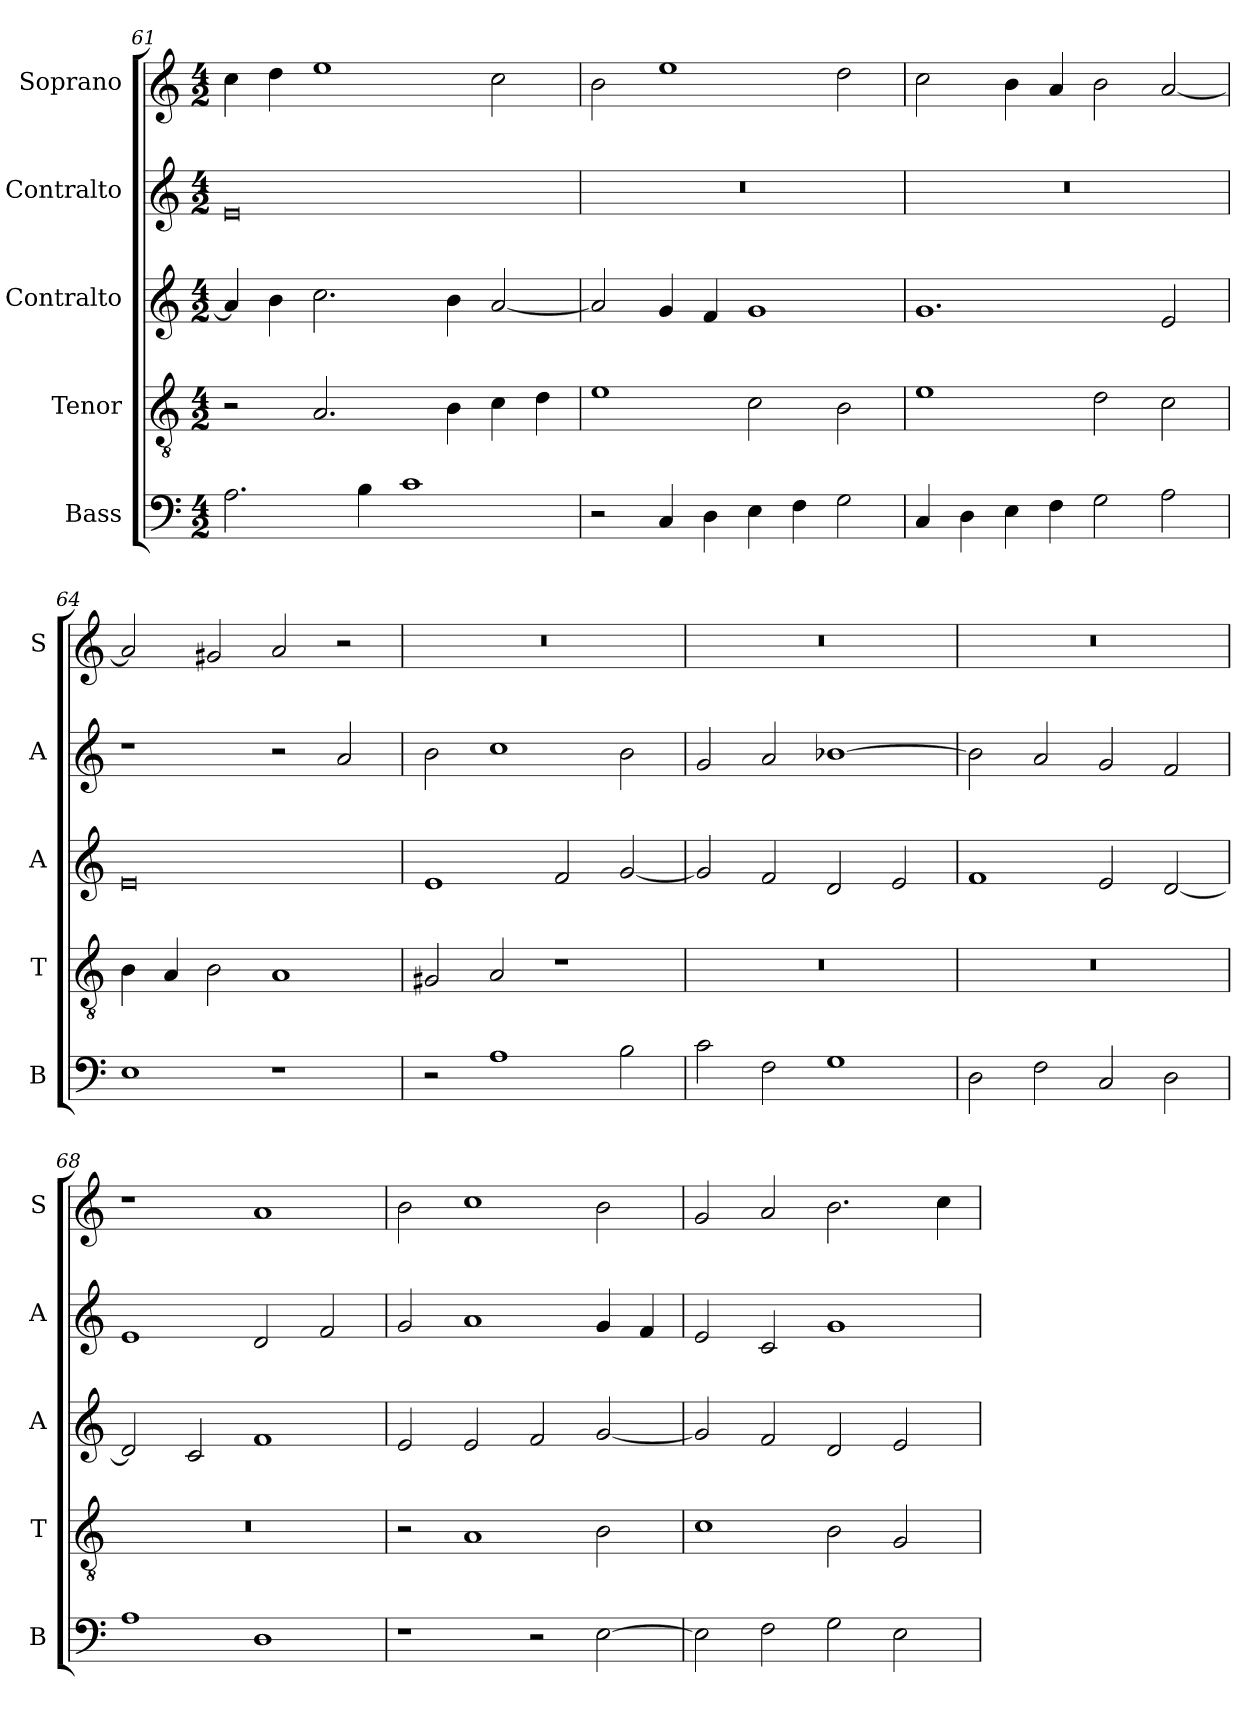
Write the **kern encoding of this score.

**kern	**kern	**kern	**kern	**kern
*part5	*part4	*part3	*part2	*part1
*staff5	*staff4	*staff3	*staff2	*staff1
*I"Bass	*I"Tenor	*I"Contralto	*I"Contralto	*I"Soprano
*I'B	*I'T	*I'A	*I'A	*I'S
*clefF4	*clefGv2	*clefG2	*clefG2	*clefG2
*k[]	*k[]	*k[]	*k[]	*k[]
*A:aeo	*A:aeo	*A:aeo	*A:aeo	*A:aeo
*M4/2	*M4/2	*M4/2	*M4/2	*M4/2
=61	=61	=61	=61	=61
2.A	2r	4a]	0e	4cc
.	.	4b	.	4dd
.	2.A	2.cc	.	1ee
4B	.	.	.	.
1c	.	.	.	.
.	4B	4b	.	.
.	4c	[2a	.	2cc
.	4d	.	.	.
=62	=62	=62	=62	=62
2r	1e	2a]	0r	2b
4C	.	4g	.	1ee
4D	.	4f	.	.
4E	2c	1g	.	.
4F	.	.	.	.
2G	2B	.	.	2dd
=63	=63	=63	=63	=63
4C	1e	1.g	0r	2cc
4D	.	.	.	.
4E	.	.	.	4b
4F	.	.	.	4a
2G	2d	.	.	2b
2A	2c	2e	.	[2a
=64	=64	=64	=64	=64
1E	4B	0e	1r	2a]
.	4A	.	.	.
.	2B	.	.	2g#X
1r	1A	.	2r	2a
.	.	.	2a	2r
=65	=65	=65	=65	=65
2r	2G#X	1e	2b	0r
1A	2A	.	1cc	.
.	1r	2f	.	.
2B	.	[2g	2b	.
=66	=66	=66	=66	=66
2c	0r	2g]	2g	0r
2F	.	2f	2a	.
1G	.	2d	[1b-X	.
.	.	2e	.	.
=67	=67	=67	=67	=67
2D	0r	1f	2b-]	0r
2F	.	.	2a	.
2C	.	2e	2g	.
2D	.	[2d	2f	.
=68	=68	=68	=68	=68
1A	0r	2d]	1e	1r
.	.	2c	.	.
1D	.	1f	2d	1a
.	.	.	2f	.
=69	=69	=69	=69	=69
1r	2r	2e	2g	2b
.	1A	2e	1a	1cc
2r	.	2f	.	.
[2E	2B	[2g	4g	2b
.	.	.	4f	.
=70	=70	=70	=70	=70
2E]	1c	2g]	2e	2g
2F	.	2f	2c	2a
2G	2B	2d	1g	2.b
2E	2G	2e	.	.
.	.	.	.	4cc
=	=	=	=	=
*-	*-	*-	*-	*-
